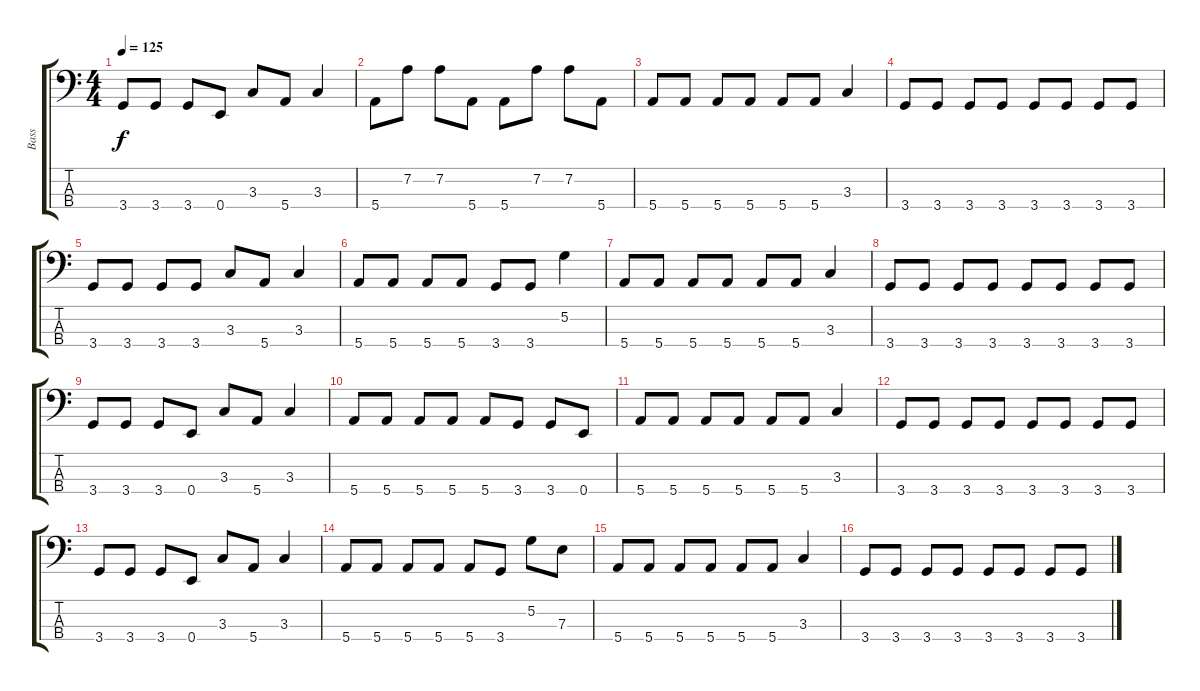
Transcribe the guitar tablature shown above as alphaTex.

\track ("Bass" "Bass") {instrument electricbasspick}
\staff {score tabs}
\tuning (G2 D2 A1 E1) {hide}
\ts (4 4)
\tempo 125
\clef f4
\ks c
3.4.8{dy f} 3.4.8 3.4.8 0.4.8 3.3.8 5.4.8 3.3.4 |
5.4.8 7.2.8 7.2.8 5.4.8 5.4.8 7.2.8 7.2.8 5.4.8 |
5.4.8 5.4.8 5.4.8 5.4.8 5.4.8 5.4.8 3.3.4 |
3.4.8 3.4.8 3.4.8 3.4.8 3.4.8 3.4.8 3.4.8 3.4.8 |
3.4.8 3.4.8 3.4.8 3.4.8 3.3.8 5.4.8 3.3.4 |
5.4.8 5.4.8 5.4.8 5.4.8 3.4.8 3.4.8 5.2.4 |
5.4.8 5.4.8 5.4.8 5.4.8 5.4.8 5.4.8 3.3.4 |
3.4.8 3.4.8 3.4.8 3.4.8 3.4.8 3.4.8 3.4.8 3.4.8 |
3.4.8 3.4.8 3.4.8 0.4.8 3.3.8 5.4.8 3.3.4 |
5.4.8 5.4.8 5.4.8 5.4.8 5.4.8 3.4.8 3.4.8 0.4.8 |
5.4.8 5.4.8 5.4.8 5.4.8 5.4.8 5.4.8 3.3.4 |
3.4.8 3.4.8 3.4.8 3.4.8 3.4.8 3.4.8 3.4.8 3.4.8 |
3.4.8 3.4.8 3.4.8 0.4.8 3.3.8 5.4.8 3.3.4 |
5.4.8 5.4.8 5.4.8 5.4.8 5.4.8 3.4.8 5.2.8 7.3.8 |
5.4.8 5.4.8 5.4.8 5.4.8 5.4.8 5.4.8 3.3.4 |
3.4.8 3.4.8 3.4.8 3.4.8 3.4.8 3.4.8 3.4.8 3.4.8
